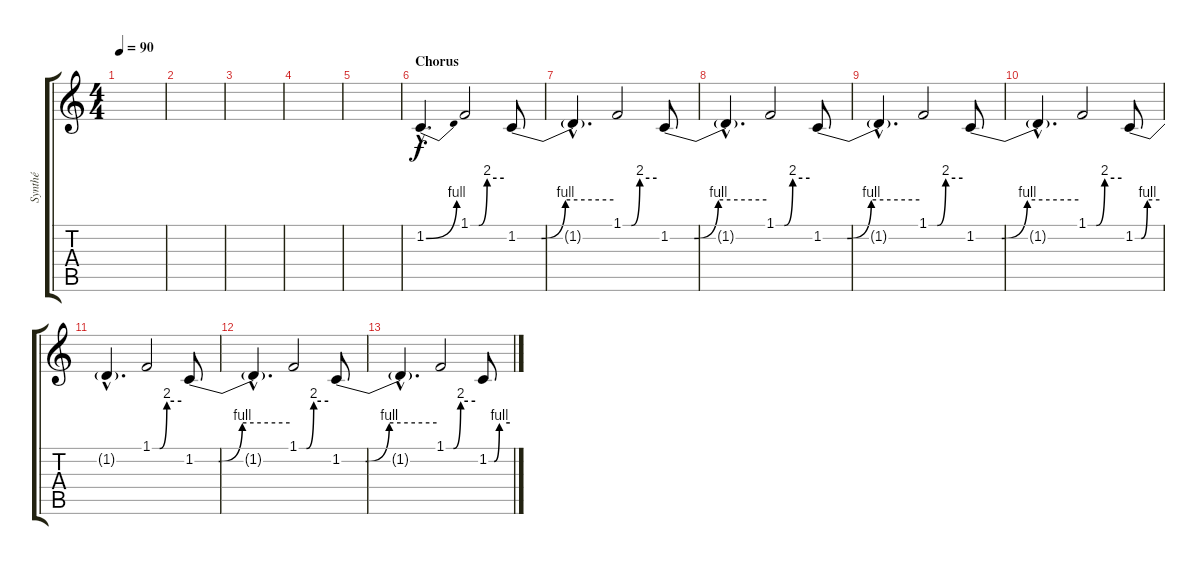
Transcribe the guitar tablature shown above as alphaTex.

\track ("Synthé" "Synthé") {instrument synthbrass1}
\staff {score tabs}
\tuning (E4 B3 G3 D3 A2 E2) {hide}
\ts (4 4)
\tempo 90
\clef g2
\ks c
|
|
|
|
|
\section ("" "Chorus")
1.2{be (bend 0 0 60 4) hac}.4{d} 1.1{be (custom 0 0 15 0 30 8 60 8)}.2 1.2{be (custom 0 0 15 0 30 4 60 4)}.8 |
1.2{hac t}.4{d} 1.1{be (custom 0 0 15 0 30 8 60 8)}.2 1.2{be (custom 0 0 15 0 30 4 60 4)}.8 |
1.2{hac t}.4{d} 1.1{be (custom 0 0 15 0 30 8 60 8)}.2 1.2{be (custom 0 0 15 0 30 4 60 4)}.8 |
1.2{hac t}.4{d} 1.1{be (custom 0 0 15 0 30 8 60 8)}.2 1.2{be (custom 0 0 15 0 30 4 60 4)}.8 |
1.2{hac t}.4{d} 1.1{be (custom 0 0 15 0 30 8 60 8)}.2 1.2{be (custom 0 0 15 0 30 4 60 4)}.8 |
1.2{hac t}.4{d} 1.1{be (custom 0 0 15 0 30 8 60 8)}.2 1.2{be (custom 0 0 15 0 30 4 60 4)}.8 |
1.2{hac t}.4{d} 1.1{be (custom 0 0 15 0 30 8 60 8)}.2 1.2{be (custom 0 0 15 0 30 4 60 4)}.8 |
1.2{hac t}.4{d} 1.1{be (custom 0 0 15 0 30 8 60 8)}.2 1.2{be (custom 0 0 15 0 30 4 60 4)}.8
